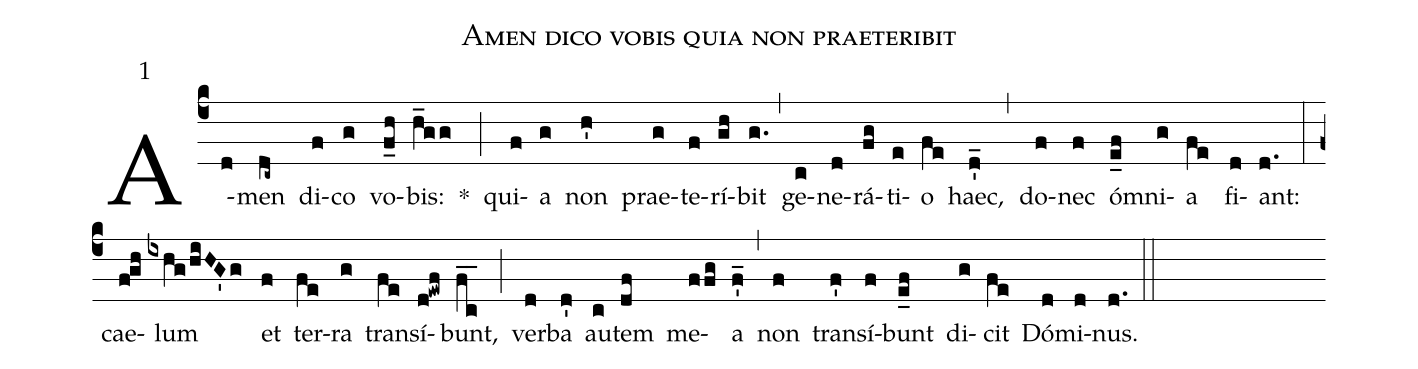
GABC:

name:Amen dico vobis quia non praeteribit;
mode:1;
annotation:1;
office-part:Antiphonae;
%%
(c4) A(d)men(dc~) di(f)co(g) vo(f_h)bis:(h_gg) *(;) qui(f)a(g) non(h') prae(g)te(f)rí(gh)bit(g.) (,) ge(c)ne(d)rá(fg)ti(e)o(fe) haec,(d'_) (,) do(f)nec(f) ó(e_f)mni(g)a(fe) fi(d)ant:(d.) (:) cae(f!gh)lum(ixhg/hiHG'g) et(f) ter(fe)ra(g) tran(fe)sí(d!ewf)bunt,(fc__) (;) ver(d)ba(d') au(c)tem(df) me(ffg)a(f'_) (,) non(f) tran(f')sí(f)bunt(e_f) di(g)cit(fe) Dó(d)mi(d)nus.(d.) (::)
